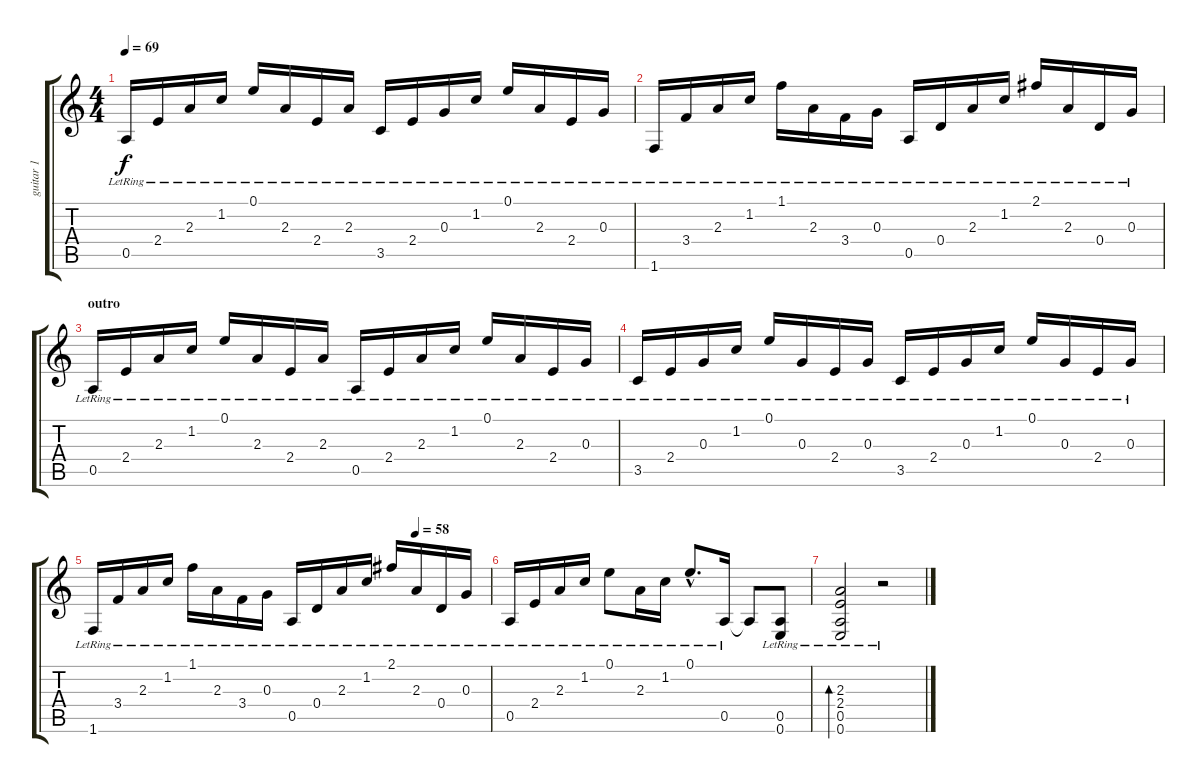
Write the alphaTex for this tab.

\track ("guitar 1" "guitar 1") {instrument acousticguitarsteel}
\staff {score tabs}
\tuning (E4 B3 G3 D3 A2 E2) {hide}
\ts (4 4)
\tempo 69
\clef g2
\ks c
0.5{lr}.16{dy f} 2.4{lr}.16 2.3{lr}.16 1.2{lr}.16 0.1{lr}.16 2.3{lr}.16 2.4{lr}.16 2.3{lr}.16 3.5{lr}.16 2.4{lr}.16 0.3{lr}.16 1.2{lr}.16 0.1{lr}.16 2.3{lr}.16 2.4{lr}.16 0.3{lr}.16 |
1.6{lr}.16 3.4{lr}.16 2.3{lr}.16 1.2{lr}.16 1.1{lr}.16 2.3{lr}.16 3.4{lr}.16 0.3{lr}.16 0.5{lr}.16 0.4{lr}.16 2.3{lr}.16 1.2{lr}.16 2.1{lr}.16 2.3{lr}.16 0.4{lr}.16 0.3{lr}.16 |
\section ("" "outro")
0.5{lr}.16 2.4{lr}.16 2.3{lr}.16 1.2{lr}.16 0.1{lr}.16 2.3{lr}.16 2.4{lr}.16 2.3{lr}.16 0.5{lr}.16 2.4{lr}.16 2.3{lr}.16 1.2{lr}.16 0.1{lr}.16 2.3{lr}.16 2.4{lr}.16 0.3{lr}.16 |
3.5{lr}.16 2.4{lr}.16 0.3{lr}.16 1.2{lr}.16 0.1{lr}.16 0.3{lr}.16 2.4{lr}.16 0.3{lr}.16 3.5{lr}.16 2.4{lr}.16 0.3{lr}.16 1.2{lr}.16 0.1{lr}.16 0.3{lr}.16 2.4{lr}.16 0.3{lr}.16 |
\tempo (58 0.8125)
1.6{lr}.16 3.4{lr}.16 2.3{lr}.16 1.2{lr}.16 1.1{lr}.16 2.3{lr}.16 3.4{lr}.16 0.3{lr}.16 0.5{lr}.16 0.4{lr}.16 2.3{lr}.16 1.2{lr}.16 2.1{lr}.16 2.3{lr}.16{volume 8} 0.4{lr}.16 0.3{lr}.16 |
0.5{lr}.16 2.4{lr}.16 2.3{lr}.16 1.2{lr}.16 0.1{lr}.8 2.3{lr}.16 1.2{lr}.16 0.1{hac lr}.8{d} 0.5{lr}.16 0.5{t}.8 (0.5{lr} 0.6{lr}).8 |
(2.3{lr} 2.4{lr} 0.5{lr} 0.6{lr}).2{bd 240} r.2
